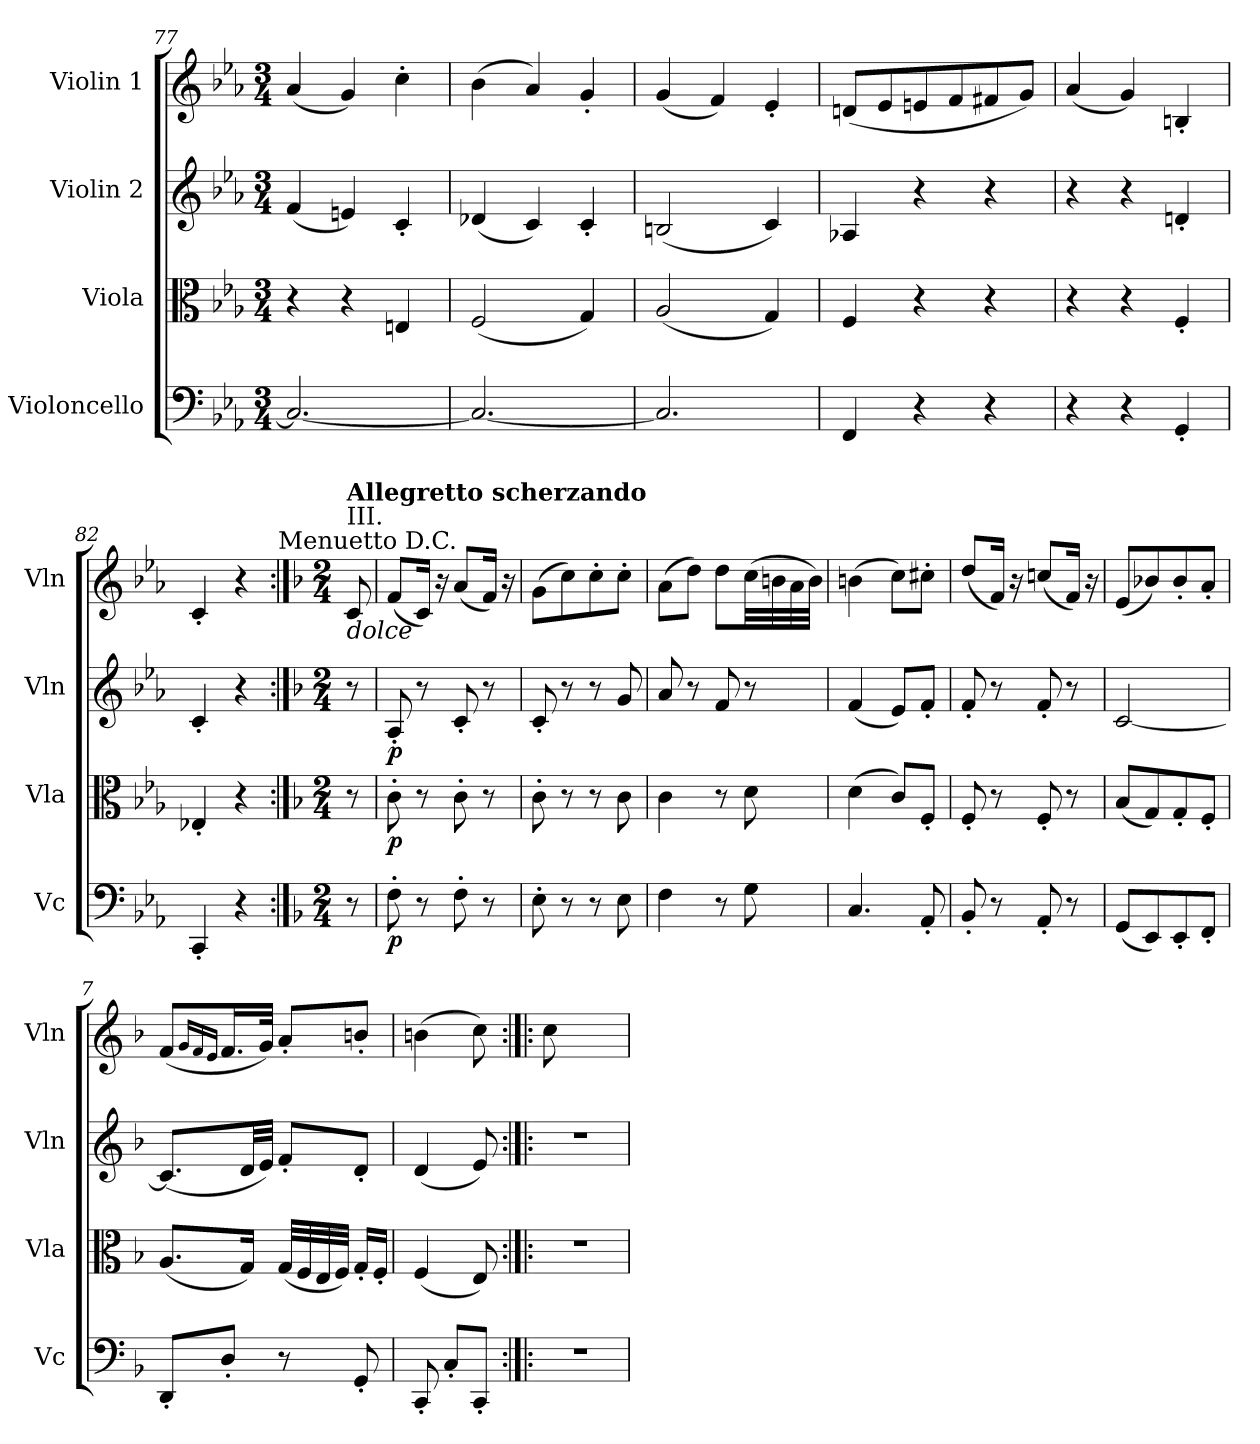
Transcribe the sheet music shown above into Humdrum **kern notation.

**kern	**dynam	**kern	**dynam	**kern	**dynam	**kern
*part4	*part4	*part3	*part3	*part2	*part2	*part1
*staff4	*staff4	*staff3	*staff3	*staff2	*staff2	*staff1
*I"Violoncello	*	*I"Viola	*	*I"Violin 2	*	*I"Violin 1
*I'Vc	*	*I'Vla	*	*I'Vln	*	*I'Vln
*clefF4	*	*clefC3	*	*clefG2	*	*clefG2
*k[b-e-a-]	*	*k[b-e-a-]	*	*k[b-e-a-]	*	*k[b-e-a-]
*M3/4	*	*M3/4	*	*M3/4	*	*M3/4
=77	=77	=77	=77	=77	=77	=77
2.C/_	.	4r	.	(4f/	.	(4a-/
.	.	4r	.	4en/)	.	4g/)
.	.	4En/	.	4c'/	.	4cc'\
=78	=78	=78	=78	=78	=78	=78
2.C/_	.	(2F/	.	(4d-X/	.	(4b-\
.	.	.	.	4c/)	.	4a-/)
.	.	4G/)	.	4c'/	.	4g'/
=79	=79	=79	=79	=79	=79	=79
2.C/]	.	(2A-/	.	(2Bn/	.	(4g/
.	.	.	.	.	.	4f/)
.	.	4G/)	.	4c/)	.	4e-'/
=80	=80	=80	=80	=80	=80	=80
4FF/	.	4F/	.	4A-X/	.	(8dn/L
.	.	.	.	.	.	8e-/
4r	.	4r	.	4r	.	8en/
.	.	.	.	.	.	8f/
4r	.	4r	.	4r	.	8f#X/
.	.	.	.	.	.	8g/J)
=81	=81	=81	=81	=81	=81	=81
4r	.	4r	.	4r	.	(4a-/
4r	.	4r	.	4r	.	4g/)
4GG'/	.	4F'/	.	4dn'/	.	4Bn'/
!!LO:LB:g=z
=82	=82	=82	=82	=82	=82	=82
4CC'/	.	4E-X'/	.	4c'/	.	4c'/
4r	.	4r	.	4r	.	4r
!	!	!	!	!	!	!LO:TX:a:t=Menuetto D.C.
!!LO:PB:g=z
=:|!	=:|!	=:|!	=:|!	=:|!	=:|!	=:|!
*k[b-]	*	*k[b-]	*	*k[b-]	*	*k[b-]
*M2/4	*	*M2/4	*	*M2/4	*	*M2/4
*	*	*	*	*	*	*MM69
!	!	!	!	!	!	!LO:TX:a:t=III.
!	!	!	!	!	!	!LO:TX:a:B:t=Allegretto scherzando
!	!	!	!	!	!	!LO:TX:b:i:t=dolce
8r	.	8r	.	8r	.	8c/
=1	=1	=1	=1	=1	=1	=1
!	!LO:DY:b	!	!LO:DY:b	!	!LO:DY:b	!
8F'\	p	8c'\	p	8A'/	p	(8f/L
8r	.	8r	.	8r	.	16c/Jk)
.	.	.	.	.	.	16r
8F'\	.	8c'\	.	8c'/	.	(8a/L
8r	.	8r	.	8r	.	16f/Jk)
.	.	.	.	.	.	16r
=2	=2	=2	=2	=2	=2	=2
8E'\	.	8c'\	.	8c'/	.	(8g\L
8r	.	8r	.	8r	.	8cc\)
8r	.	8r	.	8r	.	8cc'\
8E\	.	8c\	.	8g/	.	8cc'\J
=3	=3	=3	=3	=3	=3	=3
4F\	.	4c\	.	8a/	.	(8a\L
.	.	.	.	8r	.	8dd\J)
8r	.	8r	.	8f/	.	8dd\L
8G\	.	8d\	.	8r	.	(32cc\LL
.	.	.	.	.	.	32bn\
.	.	.	.	.	.	32a\
.	.	.	.	.	.	32b\JJJ)
=4	=4	=4	=4	=4	=4	=4
4.C/	.	(4d\	.	(4f/	.	(4bn\
.	.	8c/L)	.	8e/L)	.	8cc\L)
8AA'/	.	8F'/J	.	8f'/J	.	8cc#X'\J
=5	=5	=5	=5	=5	=5	=5
8BB-'/	.	8F'/	.	8f'/	.	(8dd/L
8r	.	8r	.	8r	.	16f/Jk)
.	.	.	.	.	.	16r
8AA'/	.	8F'/	.	8f'/	.	(8ccn/L
8r	.	8r	.	8r	.	16f/Jk)
.	.	.	.	.	.	16r
=6	=6	=6	=6	=6	=6	=6
(8GG/L	.	(8B-/L	.	[2c/	.	(8e/L
8EE/)	.	8G/)	.	.	.	8b-X/)
8EE'/	.	8G'/	.	.	.	8b-'/
8FF'/J	.	8F'/J	.	.	.	8a'/J
!!LO:LB:g=z
=7	=7	=7	=7	=7	=7	=7
8DD'/L	.	(8.A/L	.	(8.c/L]	.	(8f/L
.	.	.	.	.	.	16qg/LL
.	.	.	.	.	.	16qf/
.	.	.	.	.	.	16qe/JJ
8D'/J	.	.	.	.	.	16.f/L
.	.	16G/Jk)	.	32d/LL	.	.
.	.	.	.	32e/JJJ)	.	32g/JJk)
8r	.	(32G/LLL	.	8f'/L	.	8a'/L
.	.	32F/	.	.	.	.
.	.	32E/	.	.	.	.
.	.	32F/JJJ)	.	.	.	.
8GG'/	.	16G'/LL	.	8d'/J	.	8bn'/J
.	.	16F'/JJ	.	.	.	.
=7X1	=7X1	=7X1	=7X1	=7X1	=7X1	=7X1
8CC'/	.	(4F/	.	(4d/	.	(4bn\
8C'/L	.	.	.	.	.	.
8CC'/J	.	8E/)	.	8e/)	.	8cc\)
!!LO:LB:g=z
=8:|!|:	=8:|!|:	=8:|!|:	=8:|!|:	=8:|!|:	=8:|!|:	=8:|!|:
2r	.	2r	.	2r	.	8cc\
.	.	.	.	.	.	4.ryy
=	=	=	=	=	=	=
*-	*-	*-	*-	*-	*-	*-
